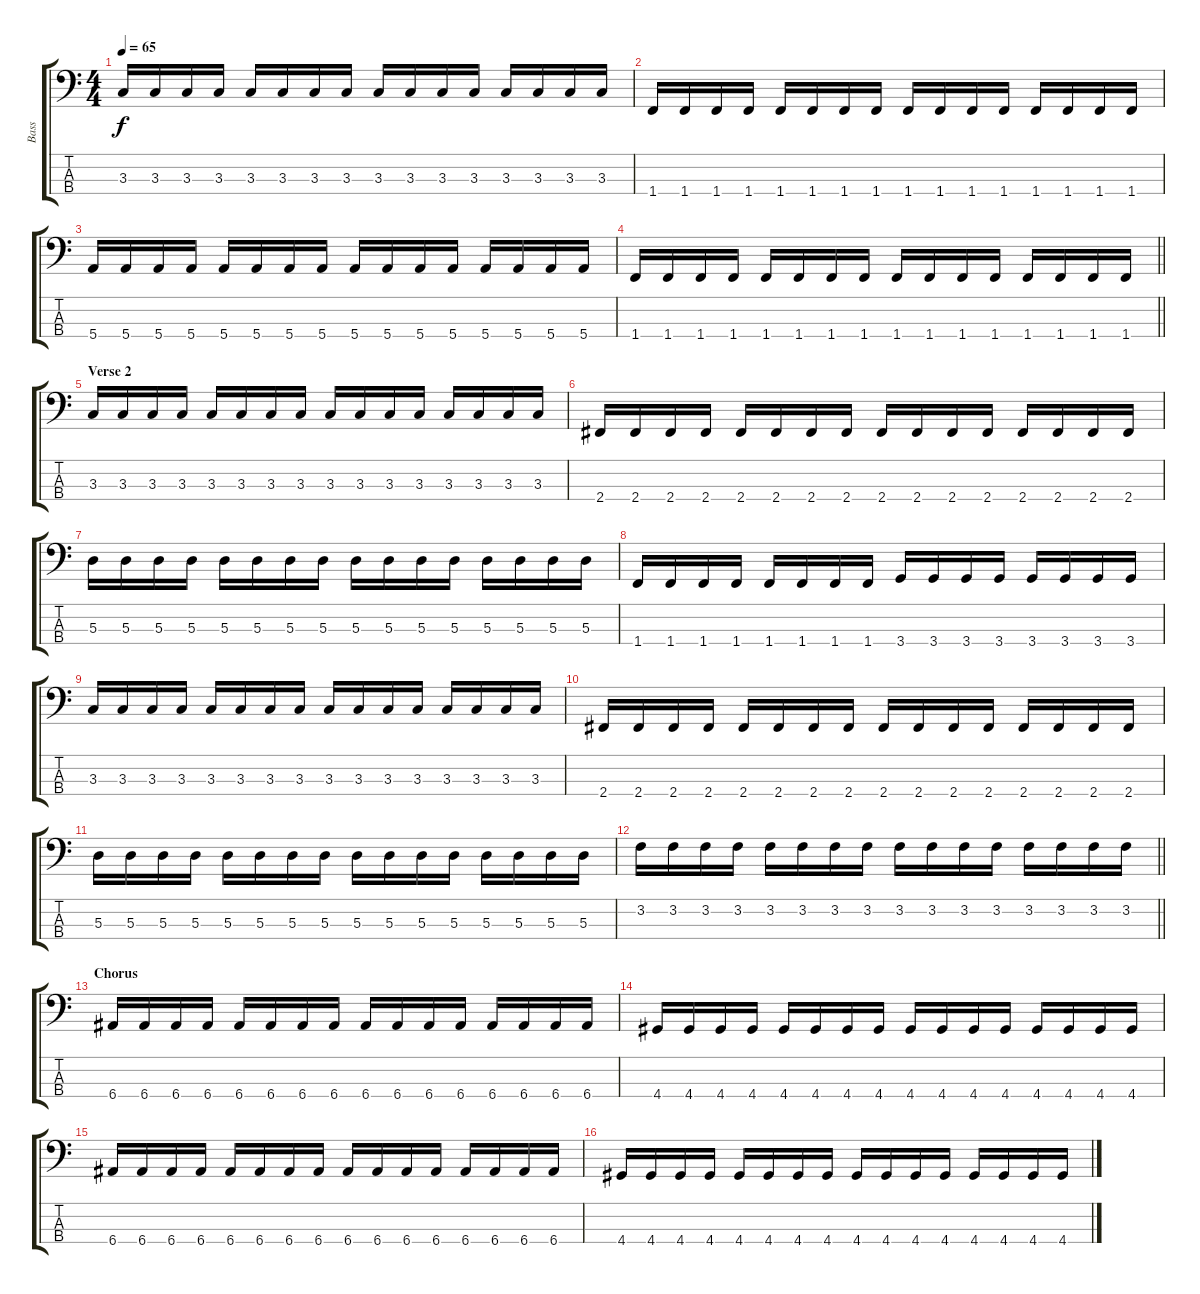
\track ("Bass" "Bass") {instrument fretlessbass}
\staff {score tabs}
\tuning (G2 D2 A1 E1) {hide}
\ts (4 4)
\tempo 65
\clef f4
\ks c
3.3.16{dy f} 3.3.16 3.3.16 3.3.16 3.3.16 3.3.16 3.3.16 3.3.16 3.3.16 3.3.16 3.3.16 3.3.16 3.3.16 3.3.16 3.3.16 3.3.16 |
1.4.16 1.4.16 1.4.16 1.4.16 1.4.16 1.4.16 1.4.16 1.4.16 1.4.16 1.4.16 1.4.16 1.4.16 1.4.16 1.4.16 1.4.16 1.4.16 |
5.4.16 5.4.16 5.4.16 5.4.16 5.4.16 5.4.16 5.4.16 5.4.16 5.4.16 5.4.16 5.4.16 5.4.16 5.4.16 5.4.16 5.4.16 5.4.16 |
\barLineRight lightlight
1.4.16 1.4.16 1.4.16 1.4.16 1.4.16 1.4.16 1.4.16 1.4.16 1.4.16 1.4.16 1.4.16 1.4.16 1.4.16 1.4.16 1.4.16 1.4.16 |
\section ("" "Verse 2")
3.3.16 3.3.16 3.3.16 3.3.16 3.3.16 3.3.16 3.3.16 3.3.16 3.3.16 3.3.16 3.3.16 3.3.16 3.3.16 3.3.16 3.3.16 3.3.16 |
2.4.16 2.4.16 2.4.16 2.4.16 2.4.16 2.4.16 2.4.16 2.4.16 2.4.16 2.4.16 2.4.16 2.4.16 2.4.16 2.4.16 2.4.16 2.4.16 |
5.3.16 5.3.16 5.3.16 5.3.16 5.3.16 5.3.16 5.3.16 5.3.16 5.3.16 5.3.16 5.3.16 5.3.16 5.3.16 5.3.16 5.3.16 5.3.16 |
1.4.16 1.4.16 1.4.16 1.4.16 1.4.16 1.4.16 1.4.16 1.4.16 3.4.16 3.4.16 3.4.16 3.4.16 3.4.16 3.4.16 3.4.16 3.4.16 |
3.3.16 3.3.16 3.3.16 3.3.16 3.3.16 3.3.16 3.3.16 3.3.16 3.3.16 3.3.16 3.3.16 3.3.16 3.3.16 3.3.16 3.3.16 3.3.16 |
2.4.16 2.4.16 2.4.16 2.4.16 2.4.16 2.4.16 2.4.16 2.4.16 2.4.16 2.4.16 2.4.16 2.4.16 2.4.16 2.4.16 2.4.16 2.4.16 |
5.3.16 5.3.16 5.3.16 5.3.16 5.3.16 5.3.16 5.3.16 5.3.16 5.3.16 5.3.16 5.3.16 5.3.16 5.3.16 5.3.16 5.3.16 5.3.16 |
\barLineRight lightlight
3.2.16 3.2.16 3.2.16 3.2.16 3.2.16 3.2.16 3.2.16 3.2.16 3.2.16 3.2.16 3.2.16 3.2.16 3.2.16 3.2.16 3.2.16 3.2.16 |
\section ("" "Chorus")
6.4.16 6.4.16 6.4.16 6.4.16 6.4.16 6.4.16 6.4.16 6.4.16 6.4.16 6.4.16 6.4.16 6.4.16 6.4.16 6.4.16 6.4.16 6.4.16 |
4.4.16 4.4.16 4.4.16 4.4.16 4.4.16 4.4.16 4.4.16 4.4.16 4.4.16 4.4.16 4.4.16 4.4.16 4.4.16 4.4.16 4.4.16 4.4.16 |
6.4.16 6.4.16 6.4.16 6.4.16 6.4.16 6.4.16 6.4.16 6.4.16 6.4.16 6.4.16 6.4.16 6.4.16 6.4.16 6.4.16 6.4.16 6.4.16 |
4.4.16 4.4.16 4.4.16 4.4.16 4.4.16 4.4.16 4.4.16 4.4.16 4.4.16 4.4.16 4.4.16 4.4.16 4.4.16 4.4.16 4.4.16 4.4.16
